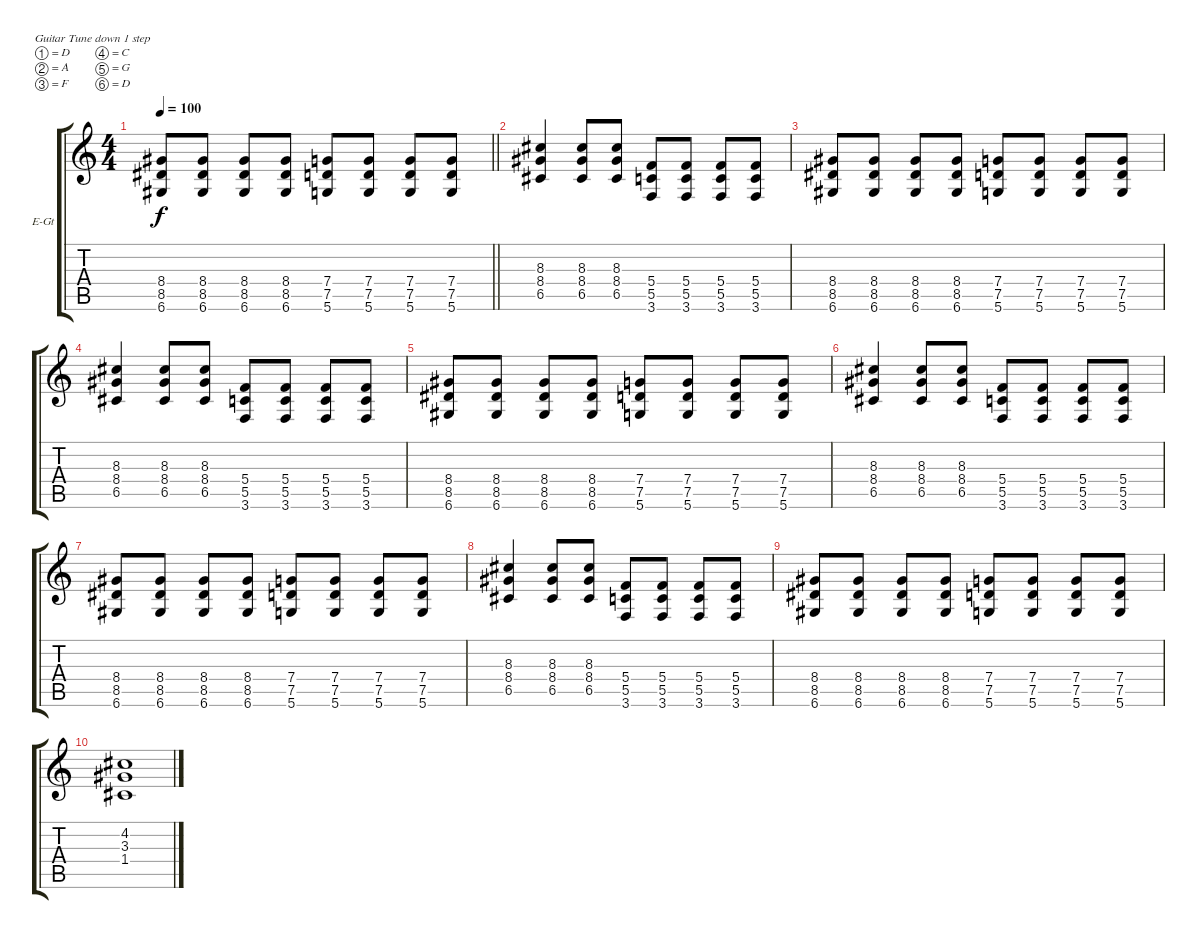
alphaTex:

\bracketExtendMode groupsimilarinstruments
\firstSystemTrackNameOrientation horizontal
\otherSystemsTrackNameOrientation horizontal
\track ("Äîðîæêà 1" "E-Gt") {instrument distortionguitar}
\staff {score tabs}
\tuning (D4 A3 F3 C3 G2 D2)
\ts (4 4)
\tempo 100
\clef g2
\barLineRight lightlight
\ks c
(8.4 8.5 6.6).8{dy f} (8.4 8.5 6.6).8 (8.4 8.5 6.6).8 (8.4 8.5 6.6).8 (7.4 7.5 5.6).8 (7.4 7.5 5.6).8 (7.4 7.5 5.6).8 (7.4 7.5 5.6).8 |
(8.3 8.4 6.5).4 (8.3 8.4 6.5).8 (8.3 8.4 6.5).8 (5.4 5.5 3.6).8 (5.4 5.5 3.6).8 (5.4 5.5 3.6).8 (5.4 5.5 3.6).8 |
(8.4 8.5 6.6).8 (8.4 8.5 6.6).8 (8.4 8.5 6.6).8 (8.4 8.5 6.6).8 (7.4 7.5 5.6).8 (7.4 7.5 5.6).8 (7.4 7.5 5.6).8 (7.4 7.5 5.6).8 |
(8.3 8.4 6.5).4 (8.3 8.4 6.5).8 (8.3 8.4 6.5).8 (5.4 5.5 3.6).8 (5.4 5.5 3.6).8 (5.4 5.5 3.6).8 (5.4 5.5 3.6).8 |
(8.4 8.5 6.6).8 (8.4 8.5 6.6).8 (8.4 8.5 6.6).8 (8.4 8.5 6.6).8 (7.4 7.5 5.6).8 (7.4 7.5 5.6).8 (7.4 7.5 5.6).8 (7.4 7.5 5.6).8 |
(8.3 8.4 6.5).4 (8.3 8.4 6.5).8 (8.3 8.4 6.5).8 (5.4 5.5 3.6).8 (5.4 5.5 3.6).8 (5.4 5.5 3.6).8 (5.4 5.5 3.6).8 |
(8.4 8.5 6.6).8 (8.4 8.5 6.6).8 (8.4 8.5 6.6).8 (8.4 8.5 6.6).8 (7.4 7.5 5.6).8 (7.4 7.5 5.6).8 (7.4 7.5 5.6).8 (7.4 7.5 5.6).8 |
(8.3 8.4 6.5).4 (8.3 8.4 6.5).8 (8.3 8.4 6.5).8 (5.4 5.5 3.6).8 (5.4 5.5 3.6).8 (5.4 5.5 3.6).8 (5.4 5.5 3.6).8 |
(8.4 8.5 6.6).8 (8.4 8.5 6.6).8 (8.4 8.5 6.6).8 (8.4 8.5 6.6).8 (7.4 7.5 5.6).8 (7.4 7.5 5.6).8 (7.4 7.5 5.6).8 (7.4 7.5 5.6).8 |
(4.2 3.3 1.4).1
